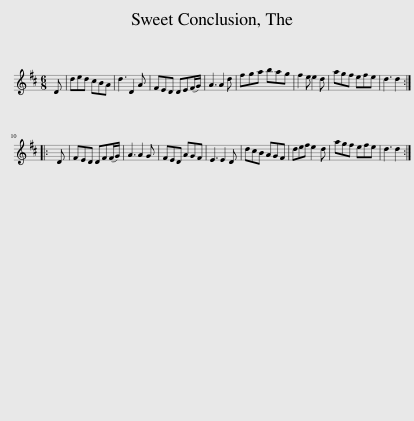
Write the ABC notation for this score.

X:1
L:1/8
M:6/8
I:linebreak $
K:D
V:1 treble
V:1
 D | ded cBA | d3 D2 A | FED DE(F/G/) | A3 A2 d | %5
 fga bag | f2 e e2 d | agf efe | d3 d2 ::$ D | %10
 FED DF(F/G/) | A3 A2 G | FED AGF | E3 E2 D | dcB AGF | %15
 def e2 d | agf efe | d3 d2 :| %18
